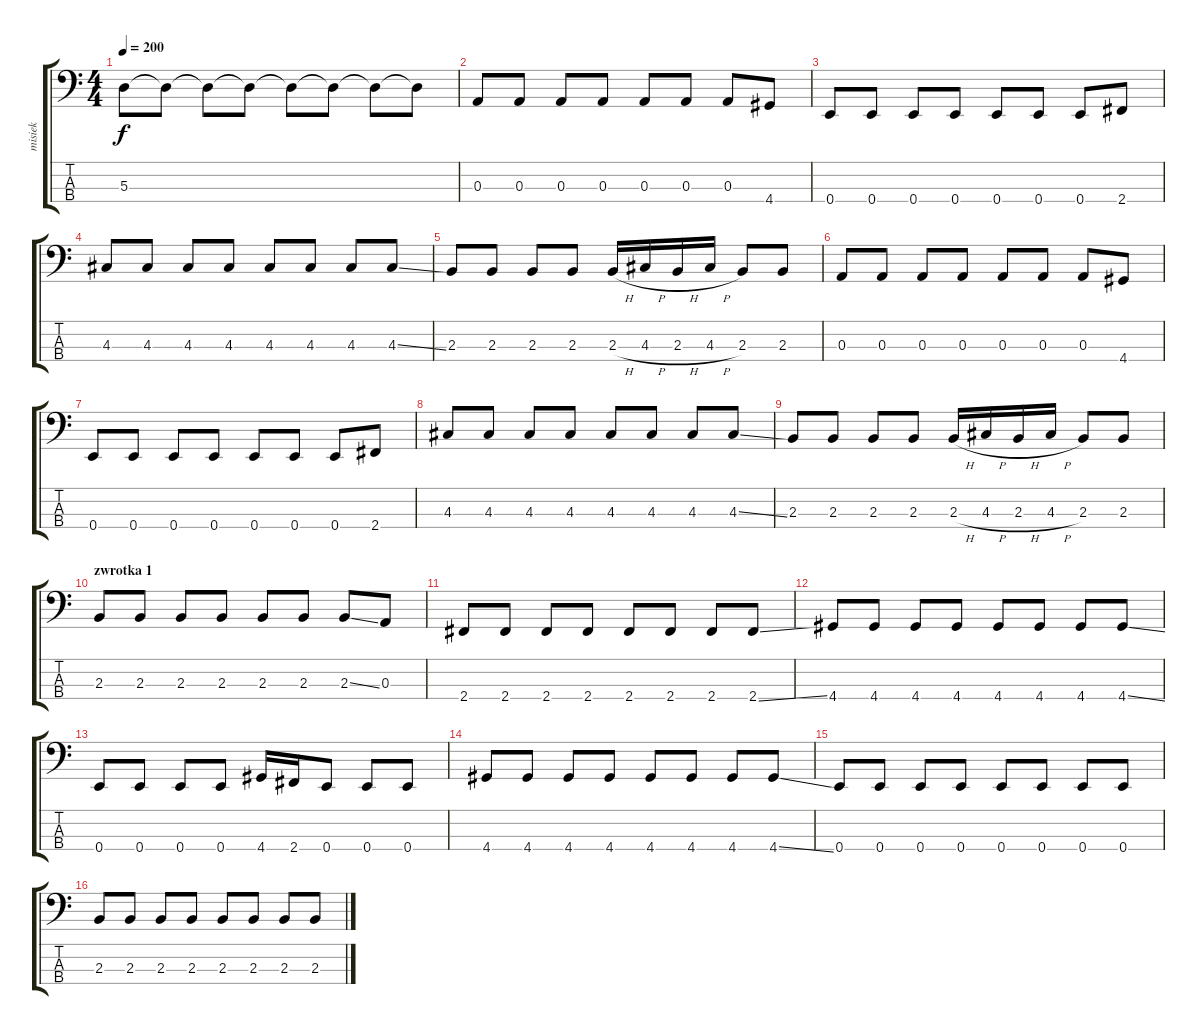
\track ("misiek" "misiek") {instrument electricbasspick}
\staff {score tabs}
\tuning (G2 D2 A1 E1) {hide}
\ts (4 4)
\tempo 200
\clef f4
\ks c
5.3{t}.8{dy f} 5.3{t}.8 5.3{t}.8 5.3{t}.8 5.3{t}.8 5.3{t}.8 5.3{t}.8 5.3{t}.8 |
0.3.8 0.3.8 0.3.8 0.3.8 0.3.8 0.3.8 0.3.8 4.4.8 |
0.4.8 0.4.8 0.4.8 0.4.8 0.4.8 0.4.8 0.4.8 2.4.8 |
4.3.8 4.3.8 4.3.8 4.3.8 4.3.8 4.3.8 4.3.8 4.3{ss}.8 |
2.3.8 2.3.8 2.3.8 2.3.8 2.3{h}.16 4.3{h}.16 2.3{h}.16 4.3{h}.16 2.3.8 2.3.8 |
0.3.8 0.3.8 0.3.8 0.3.8 0.3.8 0.3.8 0.3.8 4.4.8 |
0.4.8 0.4.8 0.4.8 0.4.8 0.4.8 0.4.8 0.4.8 2.4.8 |
4.3.8 4.3.8 4.3.8 4.3.8 4.3.8 4.3.8 4.3.8 4.3{ss}.8 |
2.3.8 2.3.8 2.3.8 2.3.8 2.3{h}.16 4.3{h}.16 2.3{h}.16 4.3{h}.16 2.3.8 2.3.8 |
\section ("" "zwrotka 1")
2.3.8 2.3.8 2.3.8 2.3.8 2.3.8 2.3.8 2.3{ss}.8 0.3.8 |
2.4.8 2.4.8 2.4.8 2.4.8 2.4.8 2.4.8 2.4.8 2.4{ss}.8 |
4.4.8 4.4.8 4.4.8 4.4.8 4.4.8 4.4.8 4.4.8 4.4{ss}.8 |
0.4.8 0.4.8 0.4.8 0.4.8 4.4.16 2.4.16 0.4.8 0.4.8 0.4.8 |
4.4.8 4.4.8 4.4.8 4.4.8 4.4.8 4.4.8 4.4.8 4.4{ss}.8 |
0.4.8 0.4.8 0.4.8 0.4.8 0.4.8 0.4.8 0.4.8 0.4.8 |
2.3.8 2.3.8 2.3.8 2.3.8 2.3.8 2.3.8 2.3.8 2.3.8
